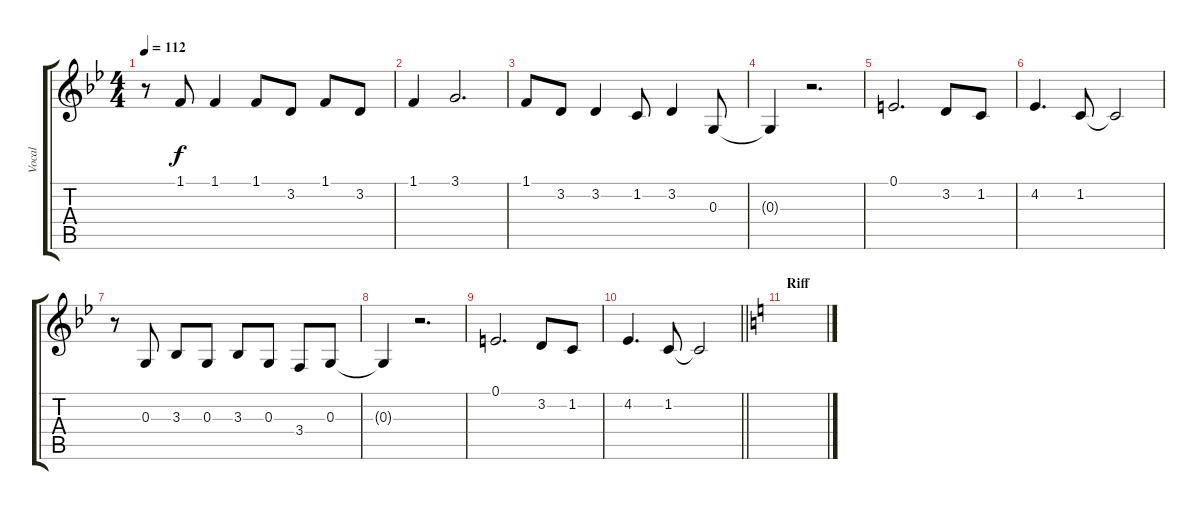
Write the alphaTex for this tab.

\track ("Vocal" "Vocal") {instrument viola}
\staff {score tabs}
\tuning (E4 B3 G3 D3 A2 E2) {hide}
\ts (4 4)
\tempo 112
\clef g2
\ks bb
r.8{dy f} 1.1.8 1.1.4 1.1.8 3.2.8 1.1.8 3.2.8 |
1.1.4 3.1.2{d} |
1.1.8 3.2.8 3.2.4 1.2.8 3.2.4 0.3.8 |
0.3{t}.4 r.2{d} |
0.1.2{d} 3.2.8 1.2.8 |
4.2.4{d} 1.2.8 1.2{t}.2 |
r.8 0.3.8 3.3.8 0.3.8 3.3.8 0.3.8 3.4.8 0.3.8 |
0.3{t}.4 r.2{d} |
0.1.2{d} 3.2.8 1.2.8 |
\barLineRight lightlight
4.2.4{d} 1.2.8 1.2{t}.2 |
\section ("" "Riff")
\ks c
